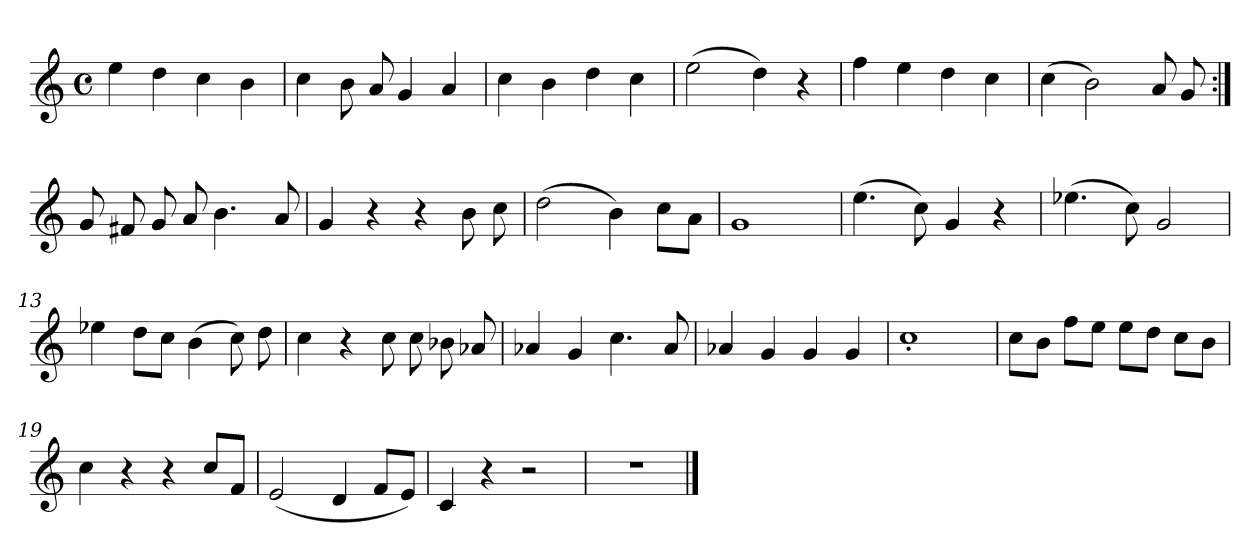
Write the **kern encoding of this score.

**kern
*part1
*staff1
*clefG2
*M4/4
*met(c)
=1
4ee\
4dd\
4cc\
4b\
=2
4cc\
8b\
8a/
4g/
4a/
=3
4cc\
4b\
4dd\
4cc\
=4
(2ee\
4dd\)
4r
=5
4ff\
4ee\
4dd\
4cc\
=6
(4cc\
2b\)
8a/
8g/
=:|!
8g/
8f#X/
8g/
8a/
4.b\
8a/
=8
4g/
4r
4r
8b\
8cc\
=9
(2dd\
4b\)
8cc\L
8a\J
=10
1g/
=11
(4.ee\
8cc\)
4g/
4r
=12
(4.ee-X\
8cc\)
2g/
=13
4ee-X\
8dd\L
8cc\J
(4b\
8cc\)
8dd\
=14
4cc\
4r
8cc\
8cc\
8b-X\
8a-X/
=15
4a-X/
4g/
4.cc\
8a-/
=16
4a-X/
4g/
4g/
4g/
=17
1cc'/
=18
8cc\L
8b\J
8ff\L
8ee\J
8ee\L
8dd\J
8cc\L
8b\J
=19
4cc\
4r
4r
8cc/L
8f/J
=20
(2e/
4d/
8f/L
8e/J)
=21
4c/
4r
2r
=22
1r
==
*-
